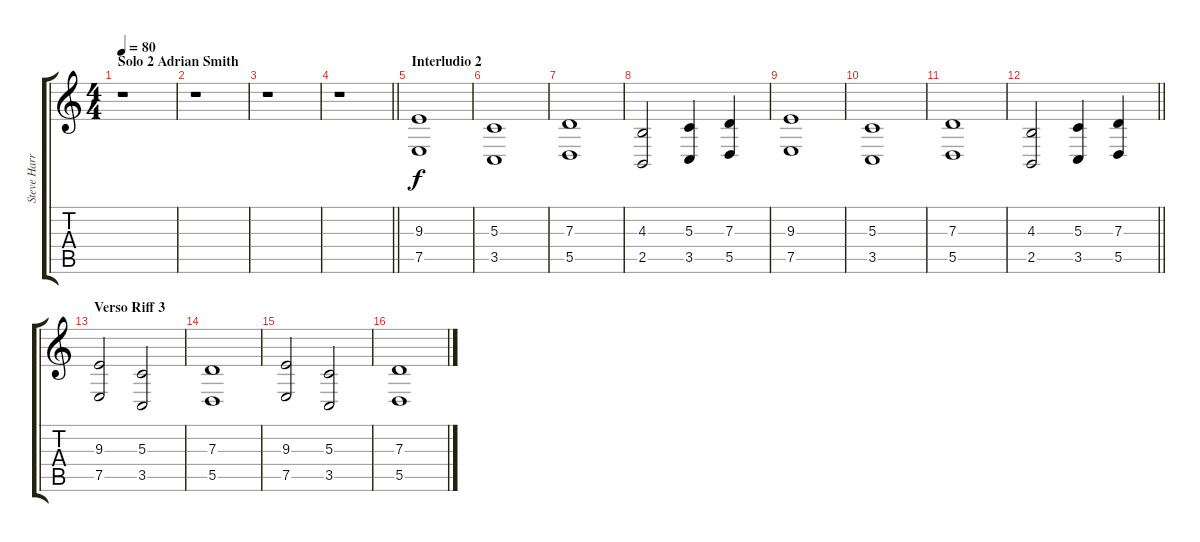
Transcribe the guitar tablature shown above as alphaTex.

\track ("Steve Harris (Sintetizador)" "Steve Harr") {instrument synthstrings1}
\staff {score tabs}
\tuning (E4 B3 G3 D3 A2 E2) {hide}
\ts (4 4)
\section ("" "Solo 2 Adrian Smith")
\tempo 80
\clef g2
\ks c
r.1{dy f} |
r.1 |
r.1 |
\barLineRight lightlight
r.1 |
\section ("" "Interludio 2")
(9.3 7.5).1 |
(5.3 3.5).1 |
(7.3 5.5).1 |
(4.3 2.5).2 (5.3 3.5).4 (7.3 5.5).4 |
(9.3 7.5).1 |
(5.3 3.5).1 |
(7.3 5.5).1 |
\barLineRight lightlight
(4.3 2.5).2 (5.3 3.5).4 (7.3 5.5).4 |
\section ("" "Verso Riff 3")
(9.3 7.5).2{instrument stringensemble1} (5.3 3.5).2 |
(7.3 5.5).1 |
(9.3 7.5).2 (5.3 3.5).2 |
(7.3 5.5).1
